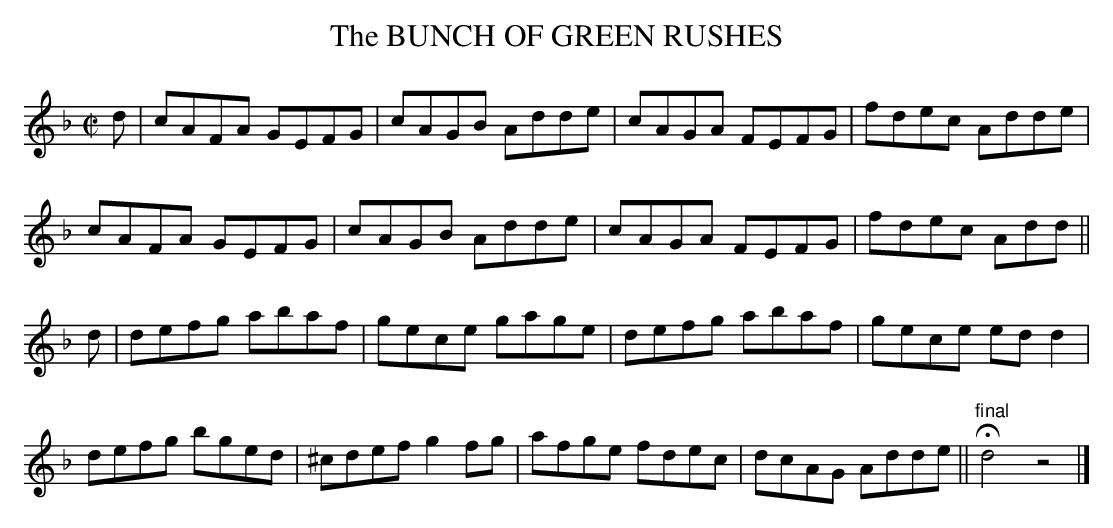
X:1
T:BUNCH OF GREEN RUSHES, The
at the beginning of the ABC file). It's in 2 sharps in the book but
I can't imagine anyone playing it that way, even in the Chief's time.
Frankie Gavin plays a three-part version of this tune, with parts
1 and 2 in D minor and part 3 D modal. (Reminder: to hear what this
tune sounds like as D modal, change "K:Dm" to "K:G")
M:C|
L:1/8
K:Dm
d|cAFA GEFG|cAGB Adde|cAGA FEFG|fdec Adde|
cAFA GEFG|cAGB Adde|cAGA FEFG|fdec Add||
d|defg abaf|gece gage|defg abaf|gece edd2|
defg bged|^cdef g2fg|afge fdec|dcAG Adde||"final"Hd4z4|]
